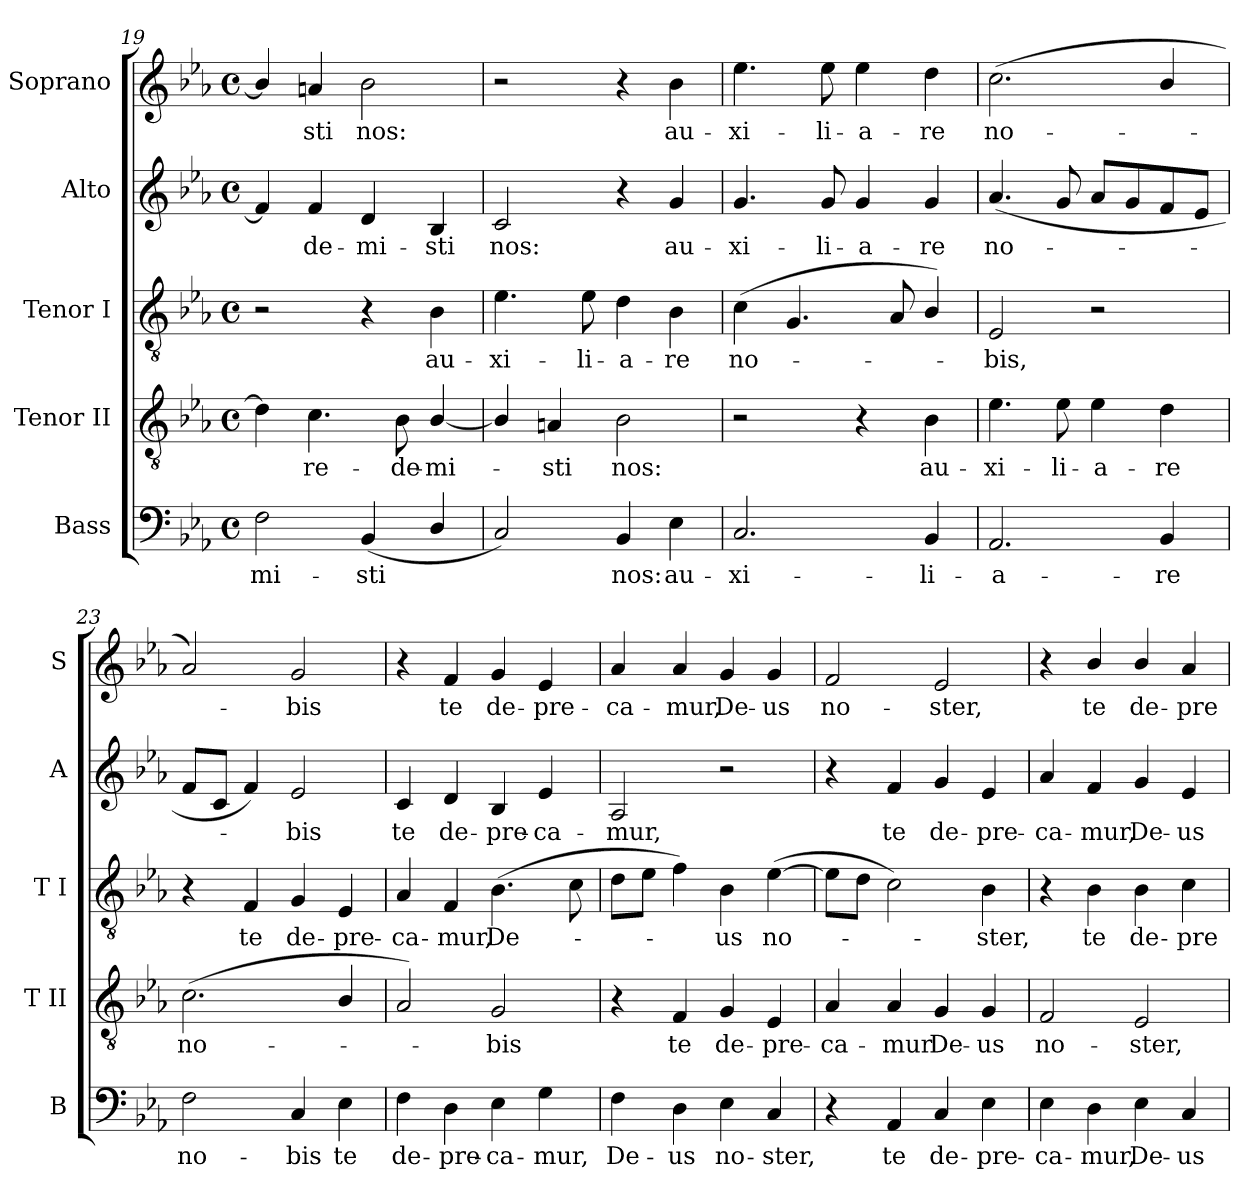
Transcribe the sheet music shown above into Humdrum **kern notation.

**kern	**text	**kern	**text	**kern	**text	**kern	**text	**kern	**text
*part5	*part5	*part4	*part4	*part3	*part3	*part2	*part2	*part1	*part1
*staff5	*staff5	*staff4	*staff4	*staff3	*staff3	*staff2	*staff2	*staff1	*staff1
*I"Bass	*	*I"Tenor II	*	*I"Tenor I	*	*I"Alto	*	*I"Soprano	*
*I'B	*	*I'T II	*	*I'T I	*	*I'A	*	*I'S	*
*clefF4	*	*clefGv2	*	*clefGv2	*	*clefG2	*	*clefG2	*
*k[b-e-a-]	*	*k[b-e-a-]	*	*k[b-e-a-]	*	*k[b-e-a-]	*	*k[b-e-a-]	*
*E-:	*	*E-:	*	*E-:	*	*E-:	*	*E-:	*
*M4/4	*	*M4/4	*	*M4/4	*	*M4/4	*	*M4/4	*
*met(c)	*	*met(c)	*	*met(c)	*	*met(c)	*	*met(c)	*
=19	=19	=19	=19	=19	=19	=19	=19	=19	=19
!	!LO:LY:b	!	!	!	!	!	!	!	!
2F\	mi-	4d\]	.	2r	.	4f/]	.	4b-/]	.
!	!	!	!LO:LY:b	!	!	!	!LO:LY:b	!	!LO:LY:b
.	.	4.c\	re-	.	.	4f/	de-	4an/	sti
!	!LO:LY:b	!	!	!	!	!	!LO:LY:b	!	!LO:LY:b
(<4BB-/	-sti	.	.	4r	.	4d/	-mi-	2b-\	nos:
!	!	!	!LO:LY:b	!	!	!	!	!	!
.	.	8B-\	-de-	.	.	.	.	.	.
!	!	!	!LO:LY:b	!	!LO:LY:b	!	!LO:LY:b	!	!
4D/	.	[4B-/	-mi-	4B-\	au-	4B-/	-sti	.	.
=20	=20	=20	=20	=20	=20	=20	=20	=20	=20
!	!	!	!	!	!LO:LY:b	!	!LO:LY:b	!	!
2C/)	.	4B-/]	.	4.e-\	-xi-	2c/	nos:	2r	.
!	!	!	!LO:LY:b	!	!	!	!	!	!
.	.	4An/	sti	.	.	.	.	.	.
!	!	!	!	!	!LO:LY:b	!	!	!	!
.	.	.	.	8e-\	-li-	.	.	.	.
!	!LO:LY:b	!	!LO:LY:b	!	!LO:LY:b	!	!	!	!
4BB-/	nos:	2B-\	nos:	4d\	-a-	4r	.	4r	.
!	!LO:LY:b	!	!	!	!LO:LY:b	!	!LO:LY:b	!	!LO:LY:b
4E-\	au-	.	.	4B-\	-re	4g/	au-	4b-\	au-
!!LO:PB:g=z
=21	=21	=21	=21	=21	=21	=21	=21	=21	=21
!	!LO:LY:b	!	!	!	!LO:LY:b	!	!LO:LY:b	!	!LO:LY:b
2.C/	-xi-	2r	.	(<4c\	no-	4.g/	-xi-	4.ee-\	-xi-
.	.	.	.	4.G/	.	.	.	.	.
!	!	!	!	!	!	!	!LO:LY:b	!	!LO:LY:b
.	.	.	.	.	.	8g/	-li-	8ee-\	-li-
!	!	!	!	!	!	!	!LO:LY:b	!	!LO:LY:b
.	.	4r	.	.	.	4g/	-a-	4ee-\	-a-
.	.	.	.	8A-/	.	.	.	.	.
!	!LO:LY:b	!	!LO:LY:b	!	!	!	!LO:LY:b	!	!LO:LY:b
4BB-/	-li-	4B-\	au-	4B-/)	.	4g/	-re	4dd\	-re
=22	=22	=22	=22	=22	=22	=22	=22	=22	=22
!	!LO:LY:b	!	!LO:LY:b	!	!LO:LY:b	!	!LO:LY:b	!	!LO:LY:b
2.AA-/	-a-	4.e-\	-xi-	2E-/	bis,	(<4.a-/	no-	(<2.cc\	no-
!	!	!	!LO:LY:b	!	!	!	!	!	!
.	.	8e-\	-li-	.	.	8g/	.	.	.
!	!	!	!LO:LY:b	!	!	!	!	!	!
.	.	4e-\	-a-	2r	.	8a-/L	.	.	.
.	.	.	.	.	.	8g/	.	.	.
!	!LO:LY:b	!	!LO:LY:b	!	!	!	!	!	!
4BB-/	-re	4d\	-re	.	.	8f/	.	4b-/	.
.	.	.	.	.	.	8e-/J	.	.	.
=23	=23	=23	=23	=23	=23	=23	=23	=23	=23
!	!LO:LY:b	!	!LO:LY:b	!	!	!	!	!	!
2F\	no-	(<2.c\	no-	4r	.	8f/L	.	2a-/)	.
.	.	.	.	.	.	8c/J	.	.	.
!	!	!	!	!	!LO:LY:b	!	!	!	!
.	.	.	.	4F/	te	4f/)	.	.	.
!	!LO:LY:b	!	!	!	!LO:LY:b	!	!LO:LY:b	!	!LO:LY:b
4C/	-bis	.	.	4G/	de-	2e-/	bis	2g/	bis
!	!LO:LY:b	!	!	!	!LO:LY:b	!	!	!	!
4E-\	te	4B-/	.	4E-/	-pre-	.	.	.	.
=24	=24	=24	=24	=24	=24	=24	=24	=24	=24
!	!LO:LY:b	!	!	!	!LO:LY:b	!	!LO:LY:b	!	!
4F\	de-	2A-/)	.	4A-/	-ca-	4c/	te	4r	.
!	!LO:LY:b	!	!	!	!LO:LY:b	!	!LO:LY:b	!	!LO:LY:b
4D\	-pre-	.	.	4F/	-mur,	4d/	de-	4f/	te
!	!LO:LY:b	!	!LO:LY:b	!	!LO:LY:b	!	!LO:LY:b	!	!LO:LY:b
4E-\	-ca-	2G/	bis	(>4.B-\	De-	4B-/	-pre-	4g/	de-
!	!LO:LY:b	!	!	!	!	!	!LO:LY:b	!	!LO:LY:b
4G\	-mur,	.	.	.	.	4e-/	-ca-	4e-/	-pre-
.	.	.	.	8c\	.	.	.	.	.
=25	=25	=25	=25	=25	=25	=25	=25	=25	=25
!	!LO:LY:b	!	!	!	!	!	!LO:LY:b	!	!LO:LY:b
4F\	De-	4r	.	8d\L	.	2A-/	-mur,	4a-/	-ca-
.	.	.	.	8e-\J	.	.	.	.	.
!	!LO:LY:b	!	!LO:LY:b	!	!	!	!	!	!LO:LY:b
4D\	-us	4F/	te	4f\)	.	.	.	4a-/	-mur,
!	!LO:LY:b	!	!LO:LY:b	!	!LO:LY:b	!	!	!	!LO:LY:b
4E-\	no-	4G/	de-	4B-\	us	2r	.	4g/	De-
!	!LO:LY:b	!	!LO:LY:b	!	!LO:LY:b	!	!	!	!LO:LY:b
4C/	-ster,	4E-/	-pre-	(>[4e-\	no-	.	.	4g/	-us
!!LO:LB:g=z
=26	=26	=26	=26	=26	=26	=26	=26	=26	=26
!	!	!	!LO:LY:b	!	!	!	!	!	!LO:LY:b
4r	.	4A-/	-ca-	8e-\L]	.	4r	.	2f/	no-
.	.	.	.	8d\J	.	.	.	.	.
!	!LO:LY:b	!	!LO:LY:b	!	!	!	!LO:LY:b	!	!
4AA-/	te	4A-/	-mur	2c\)	.	4f/	te	.	.
!	!LO:LY:b	!	!LO:LY:b	!	!	!	!LO:LY:b	!	!LO:LY:b
4C/	de-	4G/	De-	.	.	4g/	de-	2e-/	-ster,
!	!LO:LY:b	!	!LO:LY:b	!	!LO:LY:b	!	!LO:LY:b	!	!
4E-\	-pre-	4G/	-us	4B-\	ster,	4e-/	-pre-	.	.
=27	=27	=27	=27	=27	=27	=27	=27	=27	=27
!	!LO:LY:b	!	!LO:LY:b	!	!	!	!LO:LY:b	!	!
4E-\	-ca-	2F/	no-	4r	.	4a-/	-ca-	4r	.
!	!LO:LY:b	!	!	!	!LO:LY:b	!	!LO:LY:b	!	!LO:LY:b
4D\	-mur,	.	.	4B-\	te	4f/	-mur,	4b-/	te
!	!LO:LY:b	!	!LO:LY:b	!	!LO:LY:b	!	!LO:LY:b	!	!LO:LY:b
4E-\	De-	2E-/	-ster,	4B-\	de-	4g/	De-	4b-/	de-
!	!LO:LY:b	!	!	!	!LO:LY:b	!	!LO:LY:b	!	!LO:LY:b
4C/	-us	.	.	4c\	-pre-	4e-/	-us	4a-/	-pre-
=	=	=	=	=	=	=	=	=	=
*-	*-	*-	*-	*-	*-	*-	*-	*-	*-
